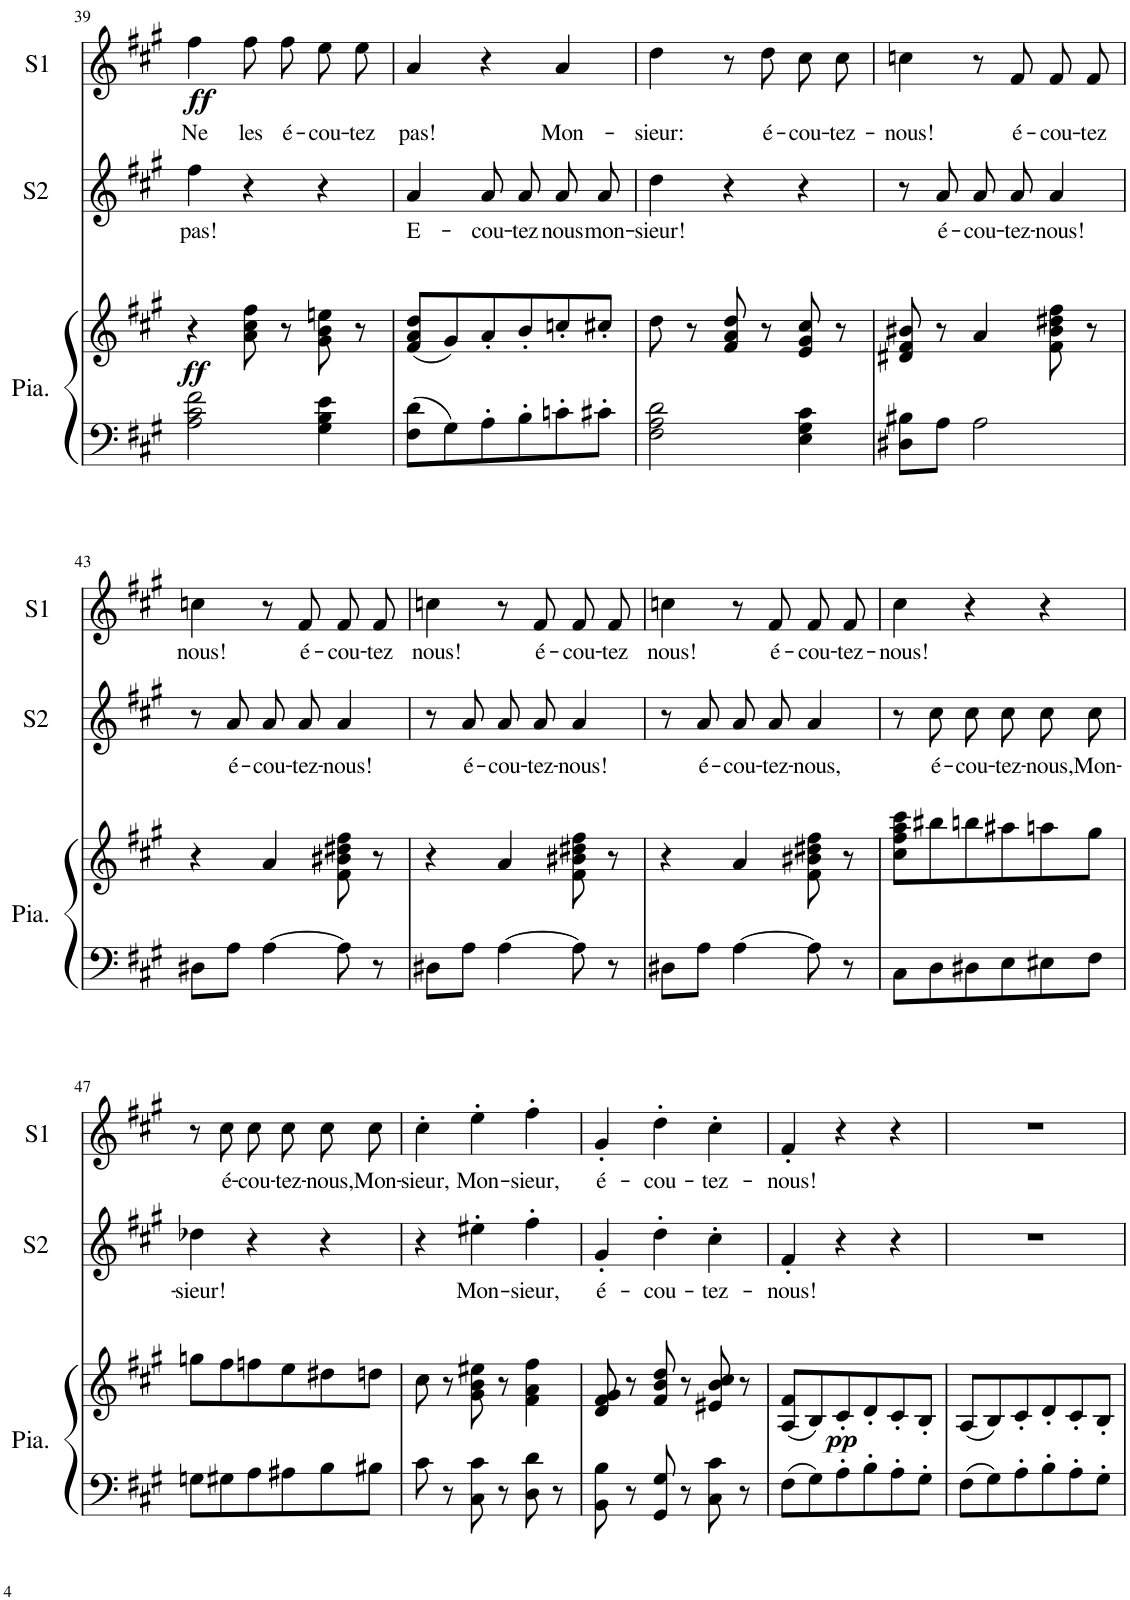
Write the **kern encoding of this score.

**kern	**kern	**dynam	**kern	**text	**kern	**text	**dynam
*part3	*part3	*part3	*part2	*part2	*part1	*part1	*part1
*staff4	*staff3	*staff3/4	*staff2	*staff2	*staff1	*staff1	*staff1
*I"Piano	*	*	*I"Soprano 2	*	*I"Soprano 1	*	*
*I'Pia.	*	*	*I'S2	*	*I'S1	*	*
!!LO:PB:g=z
*clefF4	*clefG2	*	*clefG2	*	*clefG2	*	*
*k[f#c#g#]	*k[f#c#g#]	*	*k[f#c#g#]	*	*k[f#c#g#]	*	*
*M3/4	*M3/4	*	*M3/4	*	*M3/4	*	*
=39	=39	=39	=39	=39	=39	=39	=39
!	!	!LO:DY:b	!	!LO:LY:b	!	!LO:LY:b	!LO:DY:b
2A\ 2c#\ 2f#\	4r	ff	4ff#\	pas!	4ff#\	Ne	ff
!	!	!	!	!	!	!LO:LY:b	!
.	8a\ 8cc#\ 8ff#\	.	4r	.	8ff#\L	les	.
!	!	!	!	!	!	!LO:LY:b	!
.	8r	.	.	.	8ff#\J	é-	.
!	!	!	!	!	!	!LO:LY:b	!
4G#\ 4B\ 4e\	8g#\ 8b\ 8een\	.	4r	.	8ee\L	-cou-	.
!	!	!	!	!	!	!LO:LY:b	!
.	8r	.	.	.	8ee\J	-tez	.
=40	=40	=40	=40	=40	=40	=40	=40
!	!	!	!	!LO:LY:b	!	!LO:LY:b	!
8F#\ 8d\L	(8f#/ 8a/ 8dd/L	.	4a/	E-	4a/	pas!	.
8G#\	8g#/)	.	.	.	.	.	.
!	!	!	!	!LO:LY:b	!	!	!
8A'\	8a'/	.	8a/L	-cou-	4r	.	.
!	!	!	!	!LO:LY:b	!	!	!
8B'\	8b'/	.	8a/J	-tez	.	.	.
!	!	!	!	!LO:LY:b	!	!LO:LY:b	!
8cn'\	8ccn'/	.	8a/L	nous	4a/	Mon-	.
!	!	!	!	!LO:LY:b	!	!	!
8c#X'\J	8cc#X'/J	.	8a/J	mon-	.	.	.
=41	=41	=41	=41	=41	=41	=41	=41
!	!	!	!	!LO:LY:b	!	!LO:LY:b	!
2F#\ 2A\ 2d\	8dd\	.	4dd\	-sieur!	4dd\	-sieur:	.
.	8r	.	.	.	.	.	.
.	8f#/ 8a/ 8dd/	.	4r	.	8r	.	.
!	!	!	!	!	!	!LO:LY:b	!
.	8r	.	.	.	8dd\	é-	.
!	!	!	!	!	!	!LO:LY:b	!
4E\ 4G#\ 4c#\	8e/ 8g#/ 8cc#/	.	4r	.	8cc#\L	-cou-	.
!	!	!	!	!	!	!LO:LY:b	!
.	8r	.	.	.	8cc#\J	-tez-	.
=42	=42	=42	=42	=42	=42	=42	=42
!	!	!	!	!	!	!LO:LY:b	!
8D#X\ 8B#X\L	8d#X/ 8f#/ 8b#X/	.	8r	.	4ccn\	-nous!	.
!	!	!	!	!LO:LY:b	!	!	!
8A\J	8r	.	8a/	é-	.	.	.
!	!	!	!	!LO:LY:b	!	!	!
2A\	4a/	.	8a/L	-cou-	8r	.	.
!	!	!	!	!LO:LY:b	!	!LO:LY:b	!
.	.	.	8a/J	-tez-	8f#/	é-	.
!	!	!	!	!LO:LY:b	!	!LO:LY:b	!
.	8f#\ 8b#\ 8dd#X\ 8ff#\	.	4a/	-nous!	8f#/L	-cou-	.
!	!	!	!	!	!	!LO:LY:b	!
.	8r	.	.	.	8f#/J	-tez	.
!!LO:LB:g=z
=43	=43	=43	=43	=43	=43	=43	=43
!	!	!	!	!	!	!LO:LY:b	!
8D#X\L	4r	.	8r	.	4ccn\	nous!	.
!	!	!	!	!LO:LY:b	!	!	!
8A\J	.	.	8a/	é-	.	.	.
!	!	!	!	!LO:LY:b	!	!	!
[4A\	4a/	.	8a/L	-cou-	8r	.	.
!	!	!	!	!LO:LY:b	!	!LO:LY:b	!
.	.	.	8a/J	-tez-	8f#/	é-	.
!	!	!	!	!LO:LY:b	!	!LO:LY:b	!
8A\]	8f#\ 8b#X\ 8dd#X\ 8ff#\	.	4a/	-nous!	8f#/L	-cou-	.
!	!	!	!	!	!	!LO:LY:b	!
8r	8r	.	.	.	8f#/J	-tez	.
=44	=44	=44	=44	=44	=44	=44	=44
!	!	!	!	!	!	!LO:LY:b	!
8D#X\L	4r	.	8r	.	4ccn\	nous!	.
!	!	!	!	!LO:LY:b	!	!	!
8A\J	.	.	8a/	é-	.	.	.
!	!	!	!	!LO:LY:b	!	!	!
[4A\	4a/	.	8a/L	-cou-	8r	.	.
!	!	!	!	!LO:LY:b	!	!LO:LY:b	!
.	.	.	8a/J	-tez-	8f#/	é-	.
!	!	!	!	!LO:LY:b	!	!LO:LY:b	!
8A\]	8f#\ 8b#X\ 8dd#X\ 8ff#\	.	4a/	-nous!	8f#/L	-cou-	.
!	!	!	!	!	!	!LO:LY:b	!
8r	8r	.	.	.	8f#/J	-tez	.
=45	=45	=45	=45	=45	=45	=45	=45
!	!	!	!	!	!	!LO:LY:b	!
8D#X\L	4r	.	8r	.	4ccn\	nous!	.
!	!	!	!	!LO:LY:b	!	!	!
8A\J	.	.	8a/	é-	.	.	.
!	!	!	!	!LO:LY:b	!	!	!
[4A\	4a/	.	8a/L	-cou-	8r	.	.
!	!	!	!	!LO:LY:b	!	!LO:LY:b	!
.	.	.	8a/J	-tez-	8f#/	é-	.
!	!	!	!	!LO:LY:b	!	!LO:LY:b	!
8A\]	8f#\ 8b#X\ 8dd#X\ 8ff#\	.	4a/	-nous,	8f#/L	-cou-	.
!	!	!	!	!	!	!LO:LY:b	!
8r	8r	.	.	.	8f#/J	-tez-	.
=46	=46	=46	=46	=46	=46	=46	=46
!	!	!	!	!	!	!LO:LY:b	!
8C#\L	8cc#\ 8ff#\ 8aa\ 8ccc#\L	.	8r	.	4cc#\	-nous!	.
!	!	!	!	!LO:LY:b	!	!	!
8D\	8bb#X\	.	8cc#\	é-	.	.	.
!	!	!	!	!LO:LY:b	!	!	!
8D#X\	8bbn\	.	8cc#\L	-cou-	4r	.	.
!	!	!	!	!LO:LY:b	!	!	!
8E\	8aa#X\	.	8cc#\J	-tez-	.	.	.
!	!	!	!	!LO:LY:b	!	!	!
8E#X\	8aan\	.	8cc#\L	-nous,	4r	.	.
!	!	!	!	!LO:LY:b	!	!	!
8F#\J	8gg#\J	.	8cc#\J	Mon-	.	.	.
!!LO:LB:g=z
=47	=47	=47	=47	=47	=47	=47	=47
!	!	!	!	!LO:LY:b	!	!	!
8Gn\L	8ggn\L	.	4dd-X\	-sieur!	8r	.	.
!	!	!	!	!	!	!LO:LY:b	!
8G#X\	8ff#\	.	.	.	8cc#\	é-	.
!	!	!	!	!	!	!LO:LY:b	!
8A\	8ffn\	.	4r	.	8cc#\L	-cou-	.
!	!	!	!	!	!	!LO:LY:b	!
8A#X\	8ee\	.	.	.	8cc#\J	-tez-	.
!	!	!	!	!	!	!LO:LY:b	!
8B\	8dd#X\	.	4r	.	8cc#\L	-nous,	.
!	!	!	!	!	!	!LO:LY:b	!
8B#X\J	8ddn\J	.	.	.	8cc#\J	Mon-	.
=48	=48	=48	=48	=48	=48	=48	=48
!	!	!	!	!	!	!LO:LY:b	!
8c#\	8cc#\	.	4r	.	4cc#'\	-sieur,	.
8r	8r	.	.	.	.	.	.
!	!	!	!	!LO:LY:b	!	!LO:LY:b	!
8C#\ 8c#\	8g#\ 8b\ 8ee#X\	.	4ee#X'\	Mon-	4ee'\	Mon-	.
8r	8r	.	.	.	.	.	.
!	!	!	!	!LO:LY:b	!	!LO:LY:b	!
8D\ 8d\	4f#\ 4a\ 4ff#\	.	4ff#'\	-sieur,	4ff#'\	-sieur,	.
8r	.	.	.	.	.	.	.
=49	=49	=49	=49	=49	=49	=49	=49
!	!	!	!	!LO:LY:b	!	!LO:LY:b	!
8BB\ 8B\	8d/ 8f#/ 8g#/	.	4g#'/	é-	4g#'/	é-	.
8r	8r	.	.	.	.	.	.
!	!	!	!	!LO:LY:b	!	!LO:LY:b	!
8GG#/ 8G#/	8f#/ 8b/ 8dd/	.	4dd'\	-cou-	4dd'\	-cou-	.
8r	8r	.	.	.	.	.	.
!	!	!	!	!LO:LY:b	!	!LO:LY:b	!
8C#\ 8c#\	8e#X/ 8b/ 8cc#/	.	4cc#'\	-tez-	4cc#'\	-tez-	.
8r	8r	.	.	.	.	.	.
=50	=50	=50	=50	=50	=50	=50	=50
!	!	!	!	!LO:LY:b	!	!LO:LY:b	!
8F#\L	(8A/ 8f#/L	.	4f#'/	-nous!	4f#'/	-nous!	.
8G#\	8B/)	.	.	.	.	.	.
!	!	!LO:DY:b	!	!	!	!	!
8A'\	8c#'/	pp	4r	.	4r	.	.
8B'\	8d'/	.	.	.	.	.	.
8A'\	8c#'/	.	4r	.	4r	.	.
8G#'\J	8B'/J	.	.	.	.	.	.
=51	=51	=51	=51	=51	=51	=51	=51
8F#\L	(8A/L	.	2.r	.	2.r	.	.
8G#\	8B/)	.	.	.	.	.	.
8A'\	8c#'/	.	.	.	.	.	.
8B'\	8d'/	.	.	.	.	.	.
8A'\	8c#'/	.	.	.	.	.	.
8G#'\J	8B'/J	.	.	.	.	.	.
=	=	=	=	=	=	=	=
*-	*-	*-	*-	*-	*-	*-	*-
